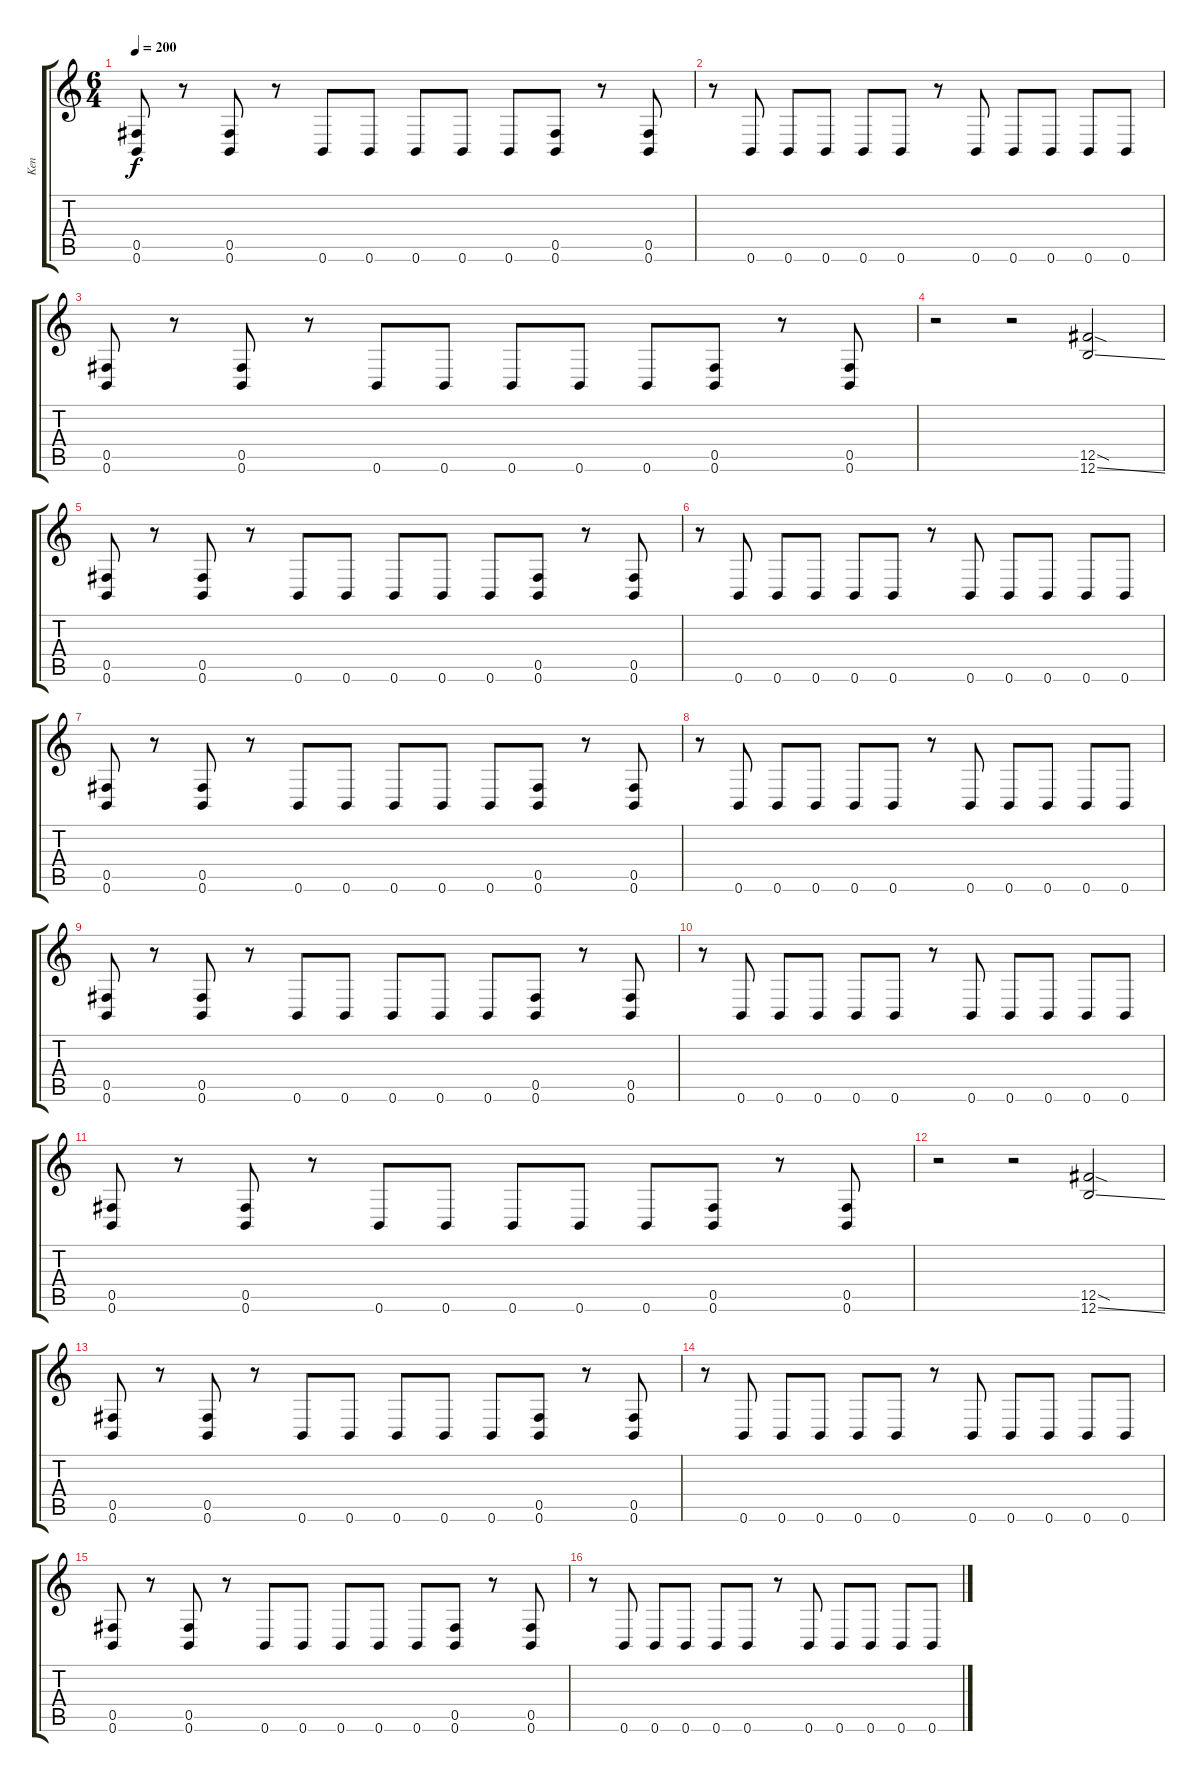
\track ("Ken" "Ken") {instrument distortionguitar}
\staff {score tabs}
\tuning (Db4 Ab3 E3 B2 Gb2 B1) {hide}
\ts (6 4)
\tempo 200
\clef g2
\ks c
(0.5 0.6).8{dy f} r.8 (0.5 0.6).8 r.8 0.6.8 0.6.8 0.6.8 0.6.8 0.6.8 (0.5 0.6).8 r.8 (0.5 0.6).8 |
r.8 0.6.8 0.6.8 0.6.8 0.6.8 0.6.8 r.8 0.6.8 0.6.8 0.6.8 0.6.8 0.6.8 |
(0.5 0.6).8 r.8 (0.5 0.6).8 r.8 0.6.8 0.6.8 0.6.8 0.6.8 0.6.8 (0.5 0.6).8 r.8 (0.5 0.6).8 |
r.2 r.2 (12.5{sod} 12.6{ss}).2 |
(0.5 0.6).8 r.8 (0.5 0.6).8 r.8 0.6.8 0.6.8 0.6.8 0.6.8 0.6.8 (0.5 0.6).8 r.8 (0.5 0.6).8 |
r.8 0.6.8 0.6.8 0.6.8 0.6.8 0.6.8 r.8 0.6.8 0.6.8 0.6.8 0.6.8 0.6.8 |
(0.5 0.6).8 r.8 (0.5 0.6).8 r.8 0.6.8 0.6.8 0.6.8 0.6.8 0.6.8 (0.5 0.6).8 r.8 (0.5 0.6).8 |
r.8 0.6.8 0.6.8 0.6.8 0.6.8 0.6.8 r.8 0.6.8 0.6.8 0.6.8 0.6.8 0.6.8 |
(0.5 0.6).8 r.8 (0.5 0.6).8 r.8 0.6.8 0.6.8 0.6.8 0.6.8 0.6.8 (0.5 0.6).8 r.8 (0.5 0.6).8 |
r.8 0.6.8 0.6.8 0.6.8 0.6.8 0.6.8 r.8 0.6.8 0.6.8 0.6.8 0.6.8 0.6.8 |
(0.5 0.6).8 r.8 (0.5 0.6).8 r.8 0.6.8 0.6.8 0.6.8 0.6.8 0.6.8 (0.5 0.6).8 r.8 (0.5 0.6).8 |
r.2 r.2 (12.5{sod} 12.6{ss}).2 |
(0.5 0.6).8 r.8 (0.5 0.6).8 r.8 0.6.8 0.6.8 0.6.8 0.6.8 0.6.8 (0.5 0.6).8 r.8 (0.5 0.6).8 |
r.8 0.6.8 0.6.8 0.6.8 0.6.8 0.6.8 r.8 0.6.8 0.6.8 0.6.8 0.6.8 0.6.8 |
(0.5 0.6).8 r.8 (0.5 0.6).8 r.8 0.6.8 0.6.8 0.6.8 0.6.8 0.6.8 (0.5 0.6).8 r.8 (0.5 0.6).8 |
r.8 0.6.8 0.6.8 0.6.8 0.6.8 0.6.8 r.8 0.6.8 0.6.8 0.6.8 0.6.8 0.6.8
